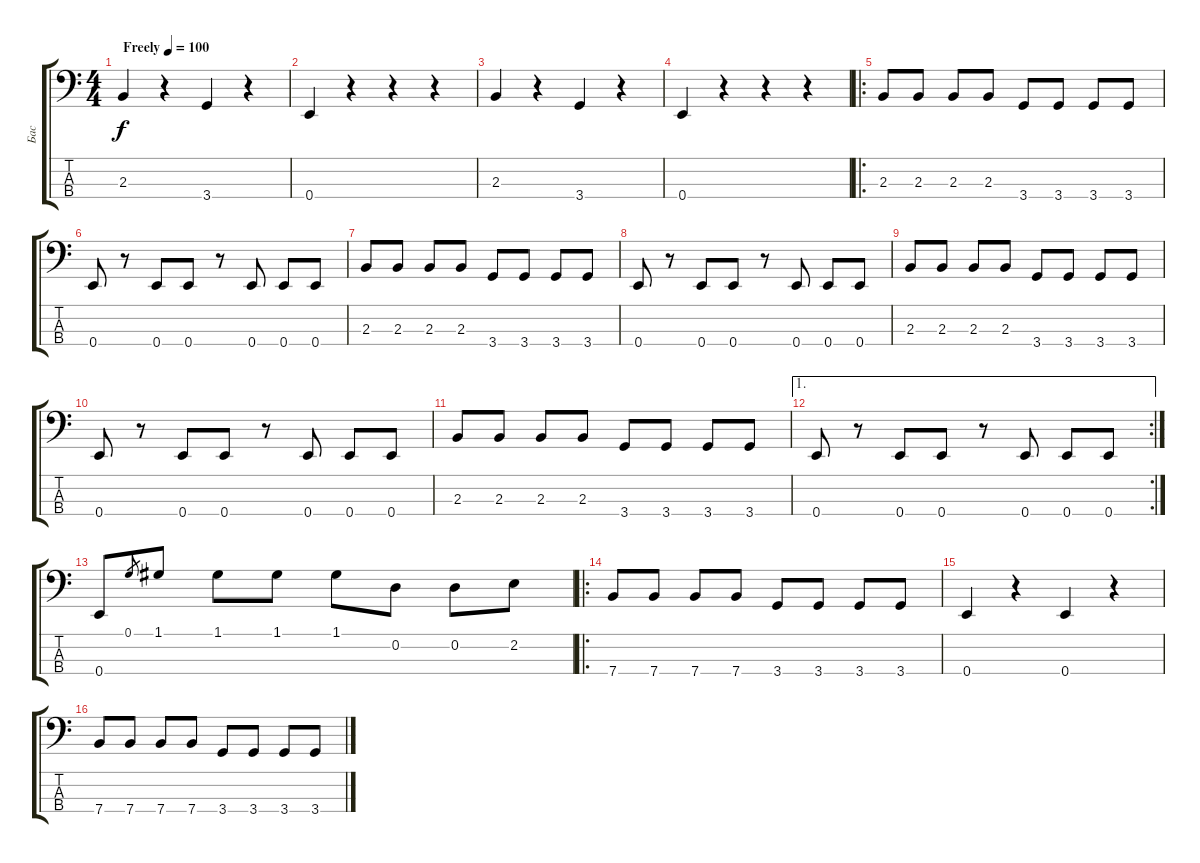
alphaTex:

\track ("Бас" "Бас") {instrument acousticbass}
\staff {score tabs}
\tuning (G2 D2 A1 E1) {hide}
\ts (4 4)
\tempo (100 "Freely")
\clef f4
\ks c
2.3.4{dy f instrument acousticbass} r.4 3.4.4 r.4 |
0.4.4 r.4 r.4 r.4 |
2.3.4 r.4 3.4.4 r.4 |
0.4.4 r.4 r.4 r.4 |
\ro
2.3.8 2.3.8 2.3.8 2.3.8 3.4.8 3.4.8 3.4.8 3.4.8 |
0.4.8 r.8 0.4.8 0.4.8 r.8 0.4.8 0.4.8 0.4.8 |
2.3.8 2.3.8 2.3.8 2.3.8 3.4.8 3.4.8 3.4.8 3.4.8 |
0.4.8 r.8 0.4.8 0.4.8 r.8 0.4.8 0.4.8 0.4.8 |
2.3.8 2.3.8 2.3.8 2.3.8 3.4.8 3.4.8 3.4.8 3.4.8 |
0.4.8 r.8 0.4.8 0.4.8 r.8 0.4.8 0.4.8 0.4.8 |
2.3.8 2.3.8 2.3.8 2.3.8 3.4.8 3.4.8 3.4.8 3.4.8 |
\ae 1
\rc 2
0.4.8 r.8 0.4.8 0.4.8 r.8 0.4.8 0.4.8 0.4.8 |
0.4.8 0.1.8{gr} 1.1.8 1.1.8 1.1.8 1.1.8 0.2.8 0.2.8 2.2.8 |
\ro
7.4.8 7.4.8 7.4.8 7.4.8 3.4.8 3.4.8 3.4.8 3.4.8 |
0.4.4 r.4 0.4.4 r.4 |
7.4.8 7.4.8 7.4.8 7.4.8 3.4.8 3.4.8 3.4.8 3.4.8
